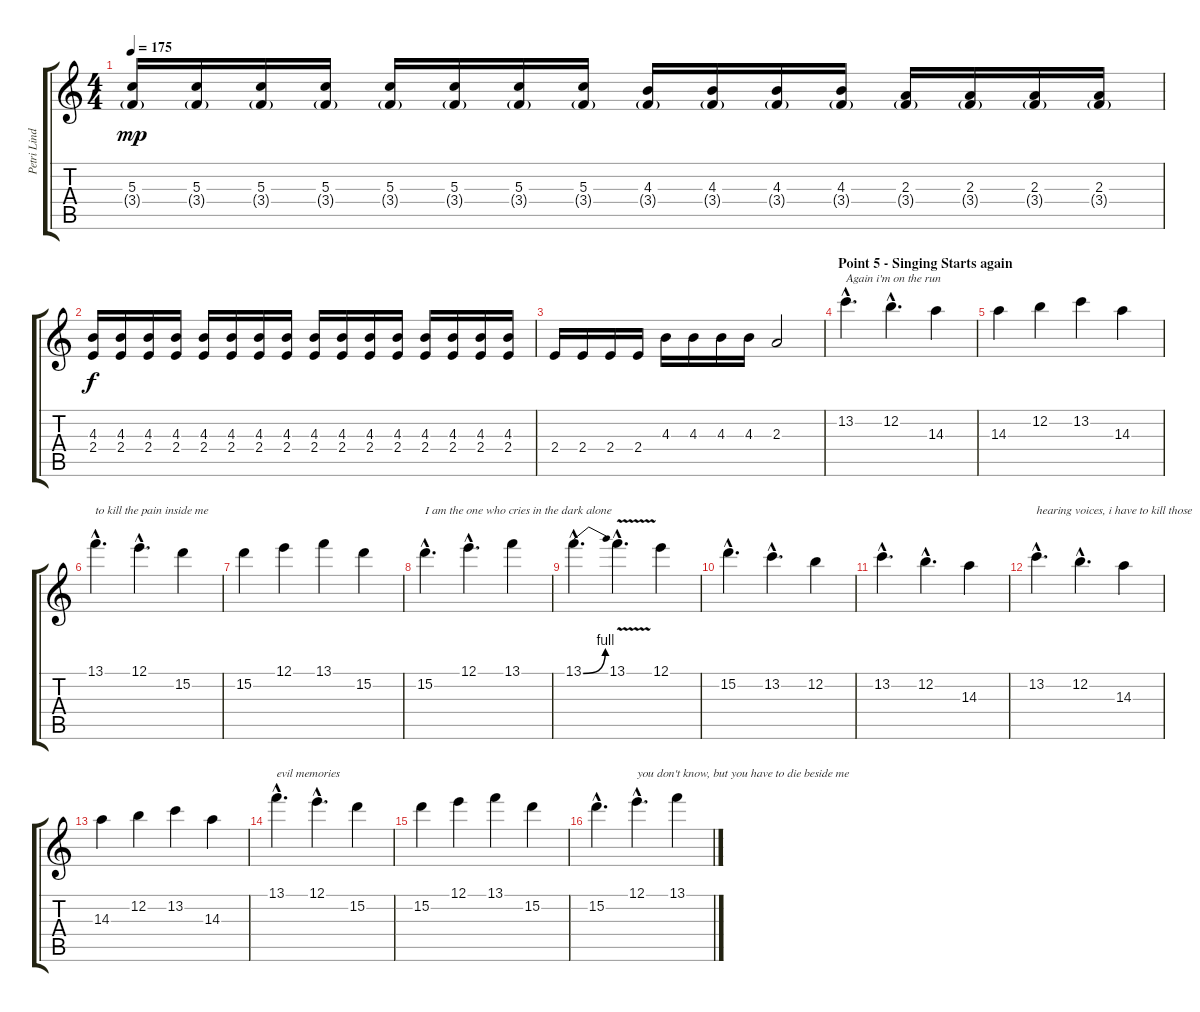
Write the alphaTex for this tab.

\track ("Petri Lindroos" "Petri Lind") {instrument distortionguitar}
\staff {score tabs}
\tuning (E4 B3 G3 D3 A2 E2) {hide}
\ts (4 4)
\tempo 175
\clef g2
\ks c
(5.3 3.4{g}).16{dy mp} (5.3 3.4{g}).16 (5.3 3.4{g}).16 (5.3 3.4{g}).16 (5.3 3.4{g}).16 (5.3 3.4{g}).16 (5.3 3.4{g}).16 (5.3 3.4{g}).16 (4.3 3.4{g}).16 (4.3 3.4{g}).16 (4.3 3.4{g}).16 (4.3 3.4{g}).16 (2.3 3.4{g}).16 (2.3 3.4{g}).16 (2.3 3.4{g}).16 (2.3 3.4{g}).16 |
(4.3 2.4).16{dy f} (4.3 2.4).16 (4.3 2.4).16 (4.3 2.4).16 (4.3 2.4).16 (4.3 2.4).16 (4.3 2.4).16 (4.3 2.4).16 (4.3 2.4).16 (4.3 2.4).16 (4.3 2.4).16 (4.3 2.4).16 (4.3 2.4).16 (4.3 2.4).16 (4.3 2.4).16 (4.3 2.4).16 |
2.4.16 2.4.16 2.4.16 2.4.16 4.3.16 4.3.16 4.3.16 4.3.16 2.3.2 |
\section ("" "Point 5 - Singing Starts again")
13.2{hac}.4{d txt "Again i'm on the run "} 12.2{hac}.4{d} 14.3.4 |
14.3.4 12.2.4 13.2.4 14.3.4 |
13.1{hac}.4{d txt "to kill the pain inside me"} 12.1{hac}.4{d} 15.2.4 |
15.2.4 12.1.4 13.1.4 15.2.4 |
15.2{hac}.4{d txt "I am the one who cries in the dark alone"} 12.1{hac}.4{d} 13.1.4 |
13.1{be (bend 0 0 60 4) hac}.4{d} 13.1{v hac}.4{d} 12.1.4 |
15.2{hac}.4{d} 13.2{hac}.4{d} 12.2.4 |
13.2{hac}.4{d} 12.2{hac}.4{d} 14.3.4 |
13.2{hac}.4{d txt "hearing voices, i have to kill those"} 12.2{hac}.4{d} 14.3.4 |
14.3.4 12.2.4 13.2.4 14.3.4 |
13.1{hac}.4{d txt "evil memories"} 12.1{hac}.4{d} 15.2.4 |
15.2.4 12.1.4 13.1.4 15.2.4 |
15.2{hac}.4{d} 12.1{hac}.4{d txt "you don't know, but you have to die beside me"} 13.1.4
